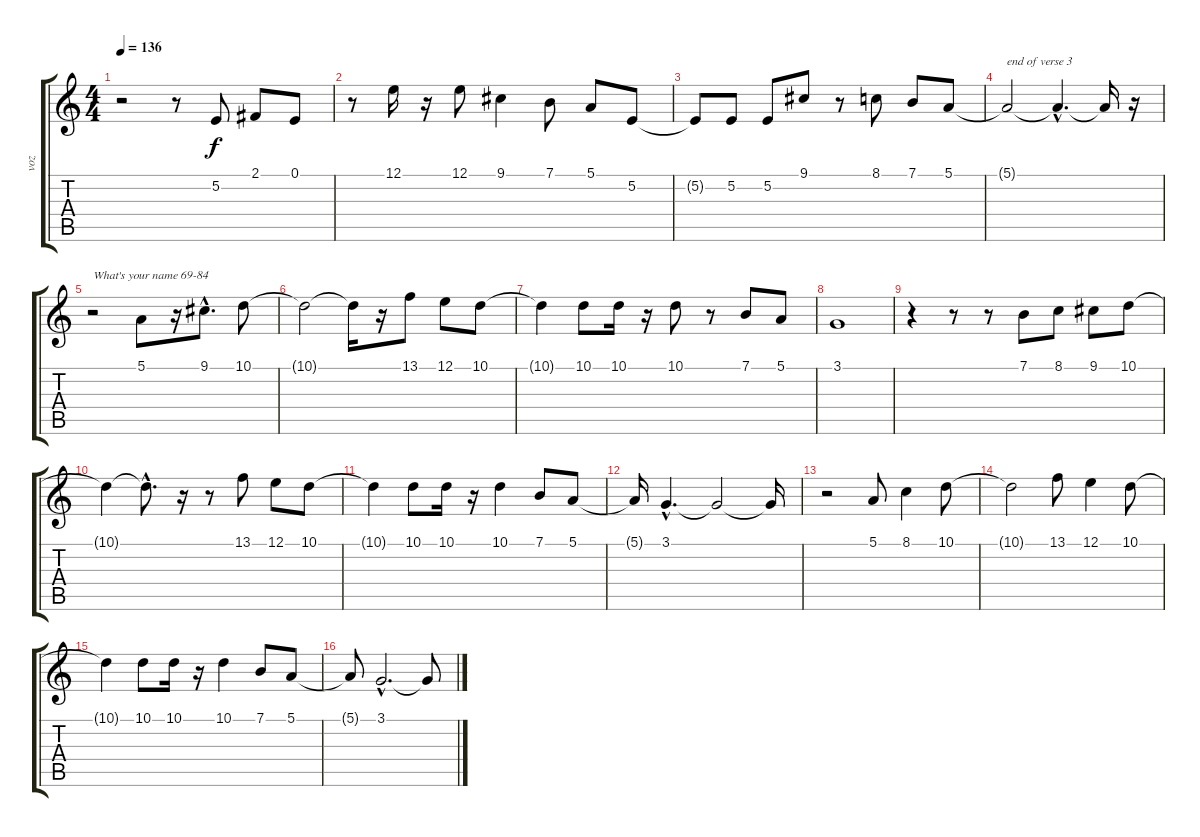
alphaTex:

\track ("voz" "voz") {instrument vibraphone}
\staff {score tabs}
\tuning (E4 B3 G3 D3 A2 E2) {hide}
\ts (4 4)
\tempo 136
\clef g2
\ks c
r.2{dy f} r.8 5.2.8 2.1.8 0.1.8 |
r.8 12.1.16 r.16 12.1.8 9.1.4 7.1.8 5.1.8 5.2.8 |
5.2{t}.8 5.2.8 5.2.8 9.1.8 r.8 8.1.8 7.1.8 5.1.8 |
5.1{t}.2{txt "end of verse 3"} 5.1{hac t}.4{d} 5.1{t}.16 r.16 |
r.2{txt "What's your name 69-84"} 5.1.8 r.16 9.1{hac}.8{d} 10.1.8 |
10.1{t}.2 10.1{t}.16 r.16 13.1.8 12.1.8 10.1.8 |
10.1{t}.4 10.1.8 10.1.16 r.16 10.1.8 r.8 7.1.8 5.1.8 |
3.1.1 |
r.4 r.8 r.8 7.1.8 8.1.8 9.1.8 10.1.8 |
10.1{t}.4 10.1{hac t}.8{d} r.16 r.8 13.1.8 12.1.8 10.1.8 |
10.1{t}.4 10.1.8 10.1.16 r.16 10.1.4 7.1.8 5.1.8 |
5.1{t}.16 3.1{hac}.4{d} 3.1{t}.2 3.1{t}.16 |
r.2 5.1.8 8.1.4 10.1.8 |
10.1{t}.2 13.1.8 12.1.4 10.1.8 |
10.1{t}.4 10.1.8 10.1.16 r.16 10.1.4 7.1.8 5.1.8 |
5.1{t}.8 3.1{hac}.2{d} 3.1{t}.8
